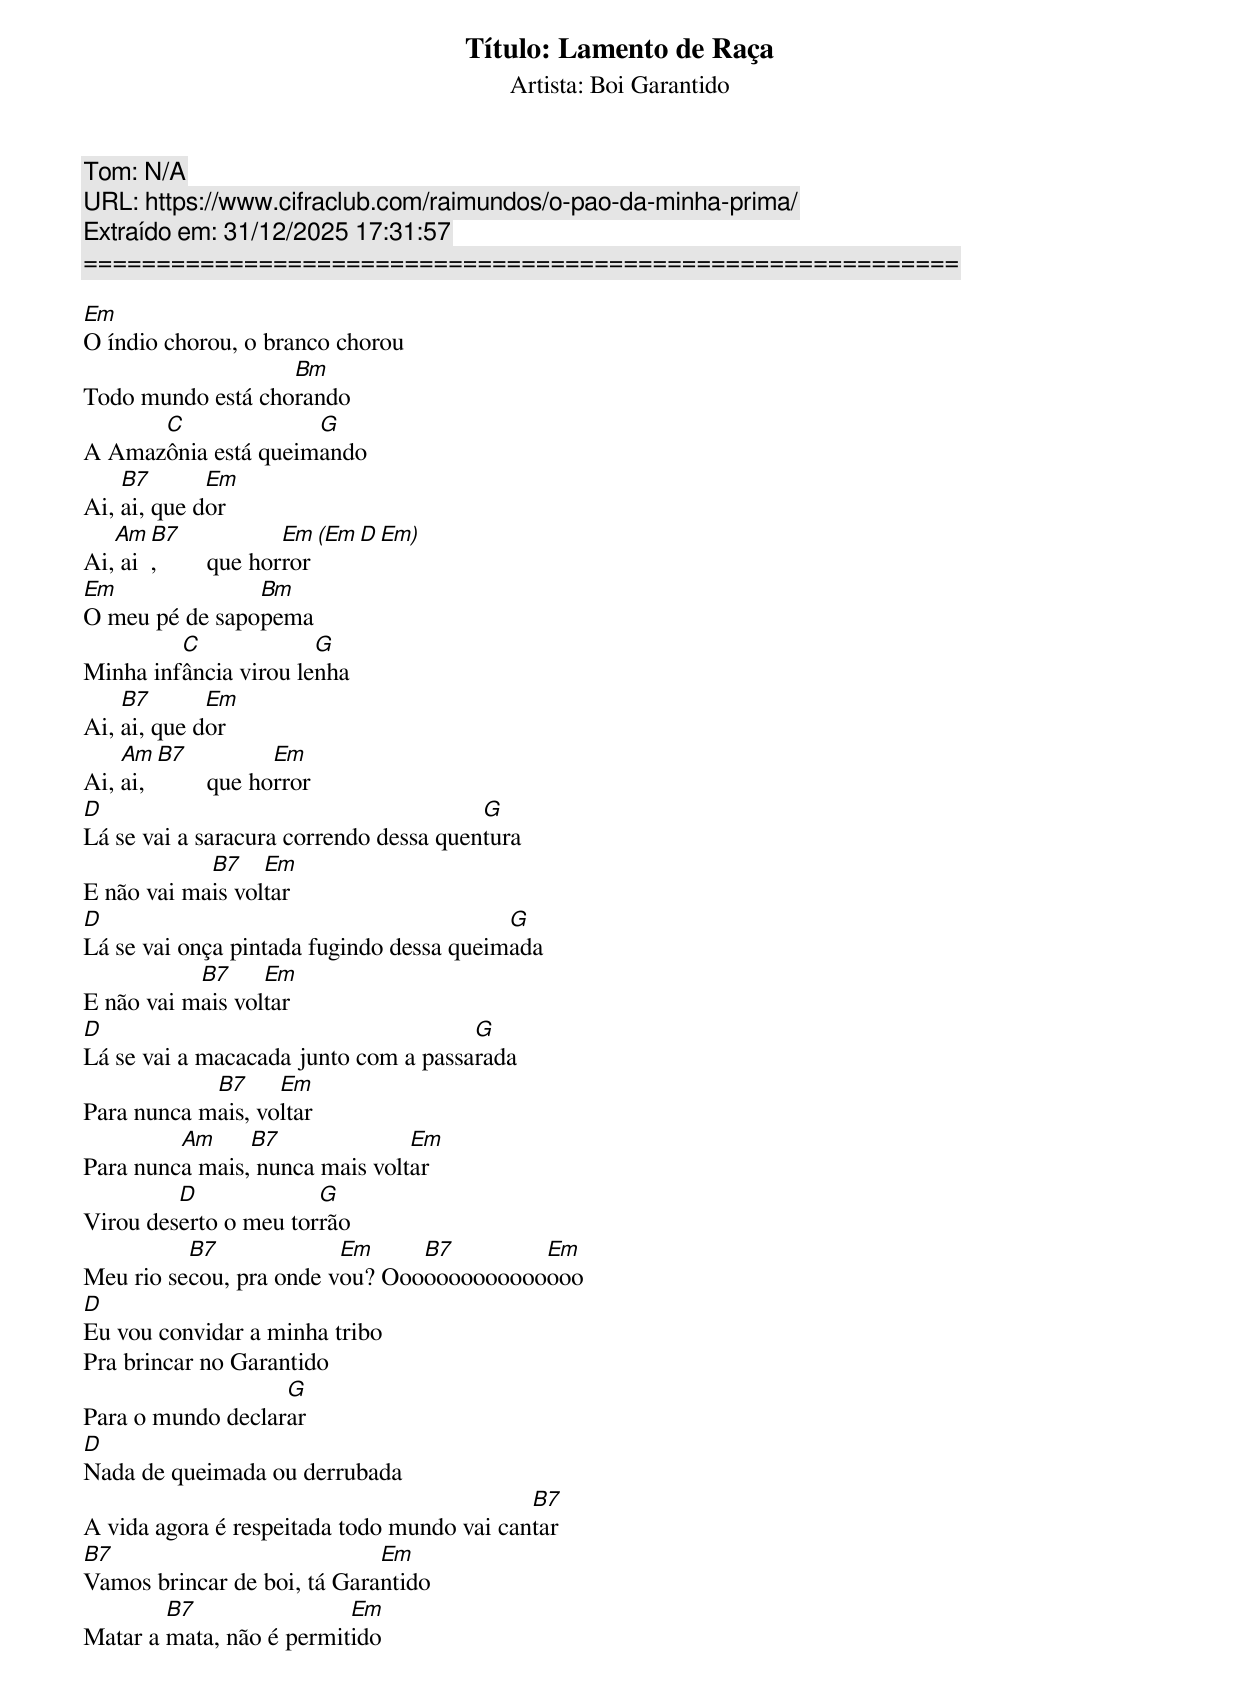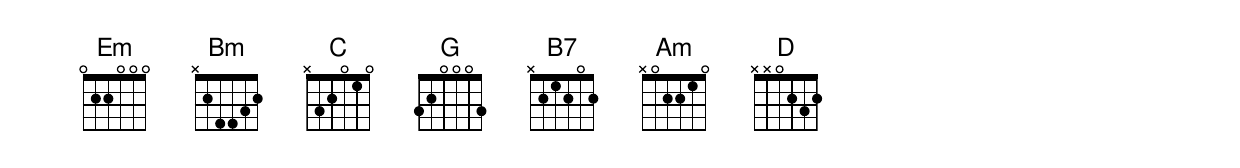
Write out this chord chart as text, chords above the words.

Título: Lamento de Raça
Artista: Boi Garantido
Tom: N/A
URL: https://www.cifraclub.com/raimundos/o-pao-da-minha-prima/
Extraído em: 31/12/2025 17:31:57
============================================================

Em
O índio chorou, o branco chorou
                   Bm
Todo mundo está chorando
      C              G
A Amazônia está queimando
    B7       Em
Ai, ai, que dor
   Am B7              Em   (Em D Em)
Ai, ai,        que horror
Em              Bm
O meu pé de sapopema
         C             G
Minha infância virou lenha
    B7       Em
Ai, ai, que dor
    Am B7            Em
Ai, ai,        que horror
D                                       G
Lá se vai a saracura correndo dessa quentura
            B7    Em
E não vai mais voltar
D                                         G
Lá se vai onça pintada fugindo dessa queimada
           B7     Em
E não vai mais voltar
D                                     G
Lá se vai a macacada junto com a passarada
            B7     Em
Para nunca mais, voltar
         Am     B7              Em
Para nunca mais, nunca mais voltar
         D             G
Virou deserto o meu torrão
          B7             Em     B7        Em
Meu rio secou, pra onde vou? Oooooooooooooooo
D
Eu vou convidar a minha tribo
Pra brincar no Garantido
                   G
Para o mundo declarar
D
Nada de queimada ou derrubada
                                            B7
A vida agora é respeitada todo mundo vai cantar
B7                           Em
Vamos brincar de boi, tá Garantido
        B7                Em
Matar a mata, não é permitido
